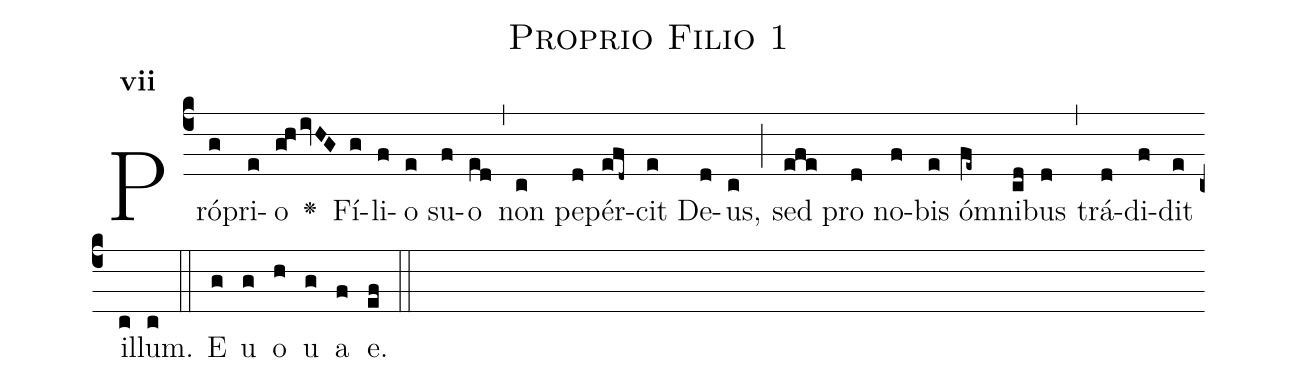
name:Proprio Filio 1;
office-part:Antiphona;
mode:7;
%%
initial-style: 1;
name: Proprio Filio 1
book: Antiphonae & Responsoria/Tomus II, p. 128;
occasion: Hebdomada Sancta Feria VI in Passione Domini;
office-part: Laudes Ant 1;
user-notes: ;
commentary: ;
annotation: 7c;
centering-scheme: english;
fontsize: 12;
font: OFLSortsMillGoudy;
height: 11;
width: 4.5;
%%
(c4)Pró(g)pri(e)o(g/[-0.3]hivHG) <v>\greheightstar</v>() Fí(g)li(f)o(e) su(f)o(ed) (,) non(c) pe(d)pér(efd~)cit(e) De(d)us,(c) (;) sed(efe) pro(d) no(f)bis(e) óm(fe~)ni(cd)bus(d) (,) trá(d)di(f)dit(e) il(c)lum.(c) (::)
E(g) u(g) o(h) u(g) a(f) e.(ef) (::)
